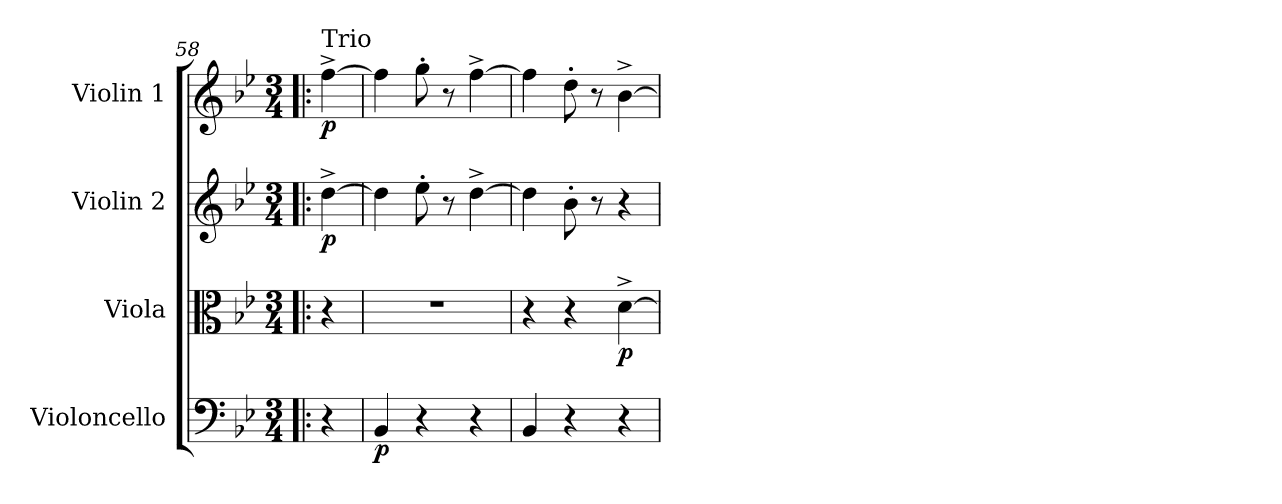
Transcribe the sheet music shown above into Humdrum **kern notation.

**kern	**dynam	**kern	**dynam	**kern	**dynam	**kern	**dynam
*part4	*part4	*part3	*part3	*part2	*part2	*part1	*part1
*staff4	*staff4	*staff3	*staff3	*staff2	*staff2	*staff1	*staff1
*I"Violoncello	*	*I"Viola	*	*I"Violin 2	*	*I"Violin 1	*
*I'Vc	*	*I'Vla	*	*I'Vln	*	*I'Vln	*
!!LO:LB:g=z
*clefF4	*	*clefC3	*	*clefG2	*	*clefG2	*
*k[b-e-]	*	*k[b-e-]	*	*k[b-e-]	*	*k[b-e-]	*
*M3/4	*	*M3/4	*	*M3/4	*	*M3/4	*
=58!|:	=58!|:	=58!|:	=58!|:	=58!|:	=58!|:	=58!|:	=58!|:
!	!	!	!	!	!	!LO:TX:a:t=Trio	!
!	!	!	!	!	!LO:DY:b	!	!LO:DY:b
4r	.	4r	.	[4dd^\	p	[4ff^\	p
=59	=59	=59	=59	=59	=59	=59	=59
!	!LO:DY:b	!	!	!	!	!	!
4BB-/	p	2.r	.	4dd\]	.	4ff\]	.
4r	.	.	.	8ee-'\	.	8gg'\	.
.	.	.	.	8r	.	8r	.
4r	.	.	.	[4dd^\	.	[4ff^\	.
=60	=60	=60	=60	=60	=60	=60	=60
4BB-/	.	4r	.	4dd\]	.	4ff\]	.
4r	.	4r	.	8b-'\	.	8dd'\	.
.	.	.	.	8r	.	8r	.
!	!	!	!LO:DY:b	!	!	!	!
4r	.	[4d^\	p	4r	.	[4b-^\	.
=	=	=	=	=	=	=	=
*-	*-	*-	*-	*-	*-	*-	*-
